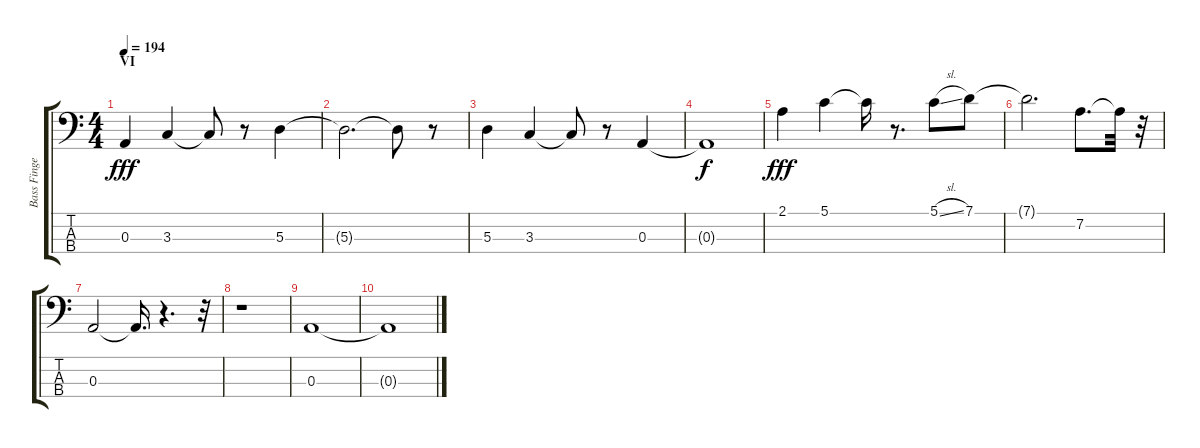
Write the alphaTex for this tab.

\track ("Bass Finger" "Bass Finge") {instrument electricbassfinger}
\staff {score tabs}
\tuning (G2 D2 A1 E1) {hide}
\ts (4 4)
\section ("" "VI")
\tempo 194
\clef f4
\ks c
0.3.4{dy fff} 3.3.4 3.3{t}.8 r.8 5.3.4 |
5.3{t}.2{d} 5.3{t}.8 r.8 |
5.3.4 3.3.4 3.3{t}.8 r.8 0.3.4 |
0.3{t}.1{dy f} |
2.1.4{dy fff} 5.1.4 5.1{t}.16 r.8{d} 5.1{sl}.8 7.1.8 |
7.1{t}.2{d} 7.2.8{d} 7.2{t}.32 r.32 |
0.3.2 0.3{t}.16{d} r.4{d} r.32 |
r.1 |
0.3.1 |
0.3{t}.1
